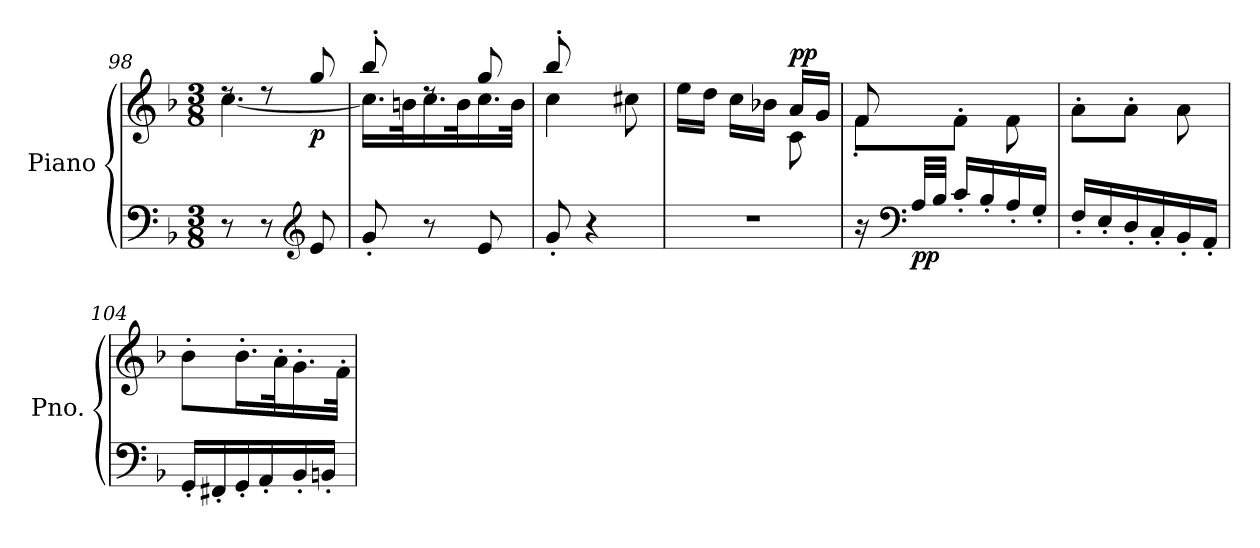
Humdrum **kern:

**kern	**kern	**dynam
*part1	*part1	*part1
*staff2	*staff1	*staff1/2
*I"Piano	*	*
*I'Pno.	*	*
*clefF4	*clefG2	*
*k[b-]	*k[b-]	*
*M3/8	*M3/8	*
=98	=98	=98
*	*^	*
8r	8rdd	[4.cc\	.
8r	8rdd	.	.
*clefG2	*	*	*
!	!	!	!LO:DY:b
8e/	8gg/	.	p
=99	=99	=99	=99
8g'/	8bb-'/	16.cc\LL]	.
.	.	32bn\K	.
8r	8rdd	16.cc\	.
.	.	32b\K	.
8e/	8gg/	16.cc\	.
.	.	32b\JJk	.
!!LO:LB:g=z	!!
=100	=100	=100	=100
8g'/	8bb-'/	4cc\	.
4r	4ryy	.	.
.	.	8cc#X\	.
=101	=101	=101	=101
4.r	16ee\LL	4reyy	.
.	16dd\JJ	.	.
.	16cc\LL	.	.
.	16b-X\JJ	.	.
!	!	!	!LO:DY:a
.	16a/LL	8c\	pp
.	16g/JJ	.	.
=102	=102	=102	=102
16r	8f/	8f'\L	.
*clefF4	*	*	*
!	!	!	!LO:DY:b=2
32A/LLL	.	.	pp
32B-/JJJ	.	.	.
16c'/LL	4ryy	8f'\J	.
16B-'/	.	.	.
16A'/	.	8f\	.
16G'/JJ	.	.	.
*	*v	*v	*
=103	=103	=103
16F'/LL	8a'\L	.
16E'/	.	.
16D'/	8a'\J	.
16C'/	.	.
16BB-'/	8a\	.
16AA'/JJ	.	.
=104	=104	=104
16GG'/LL	8b-'\L	.
16FF#X'/	.	.
16GG'/	16.b-'\L	.
16AA'/	.	.
.	32a'\K	.
16BB-'/	16.g'\	.
16BBn'/JJ	.	.
.	32f'\JJk	.
=	=	=
*-	*-	*-
